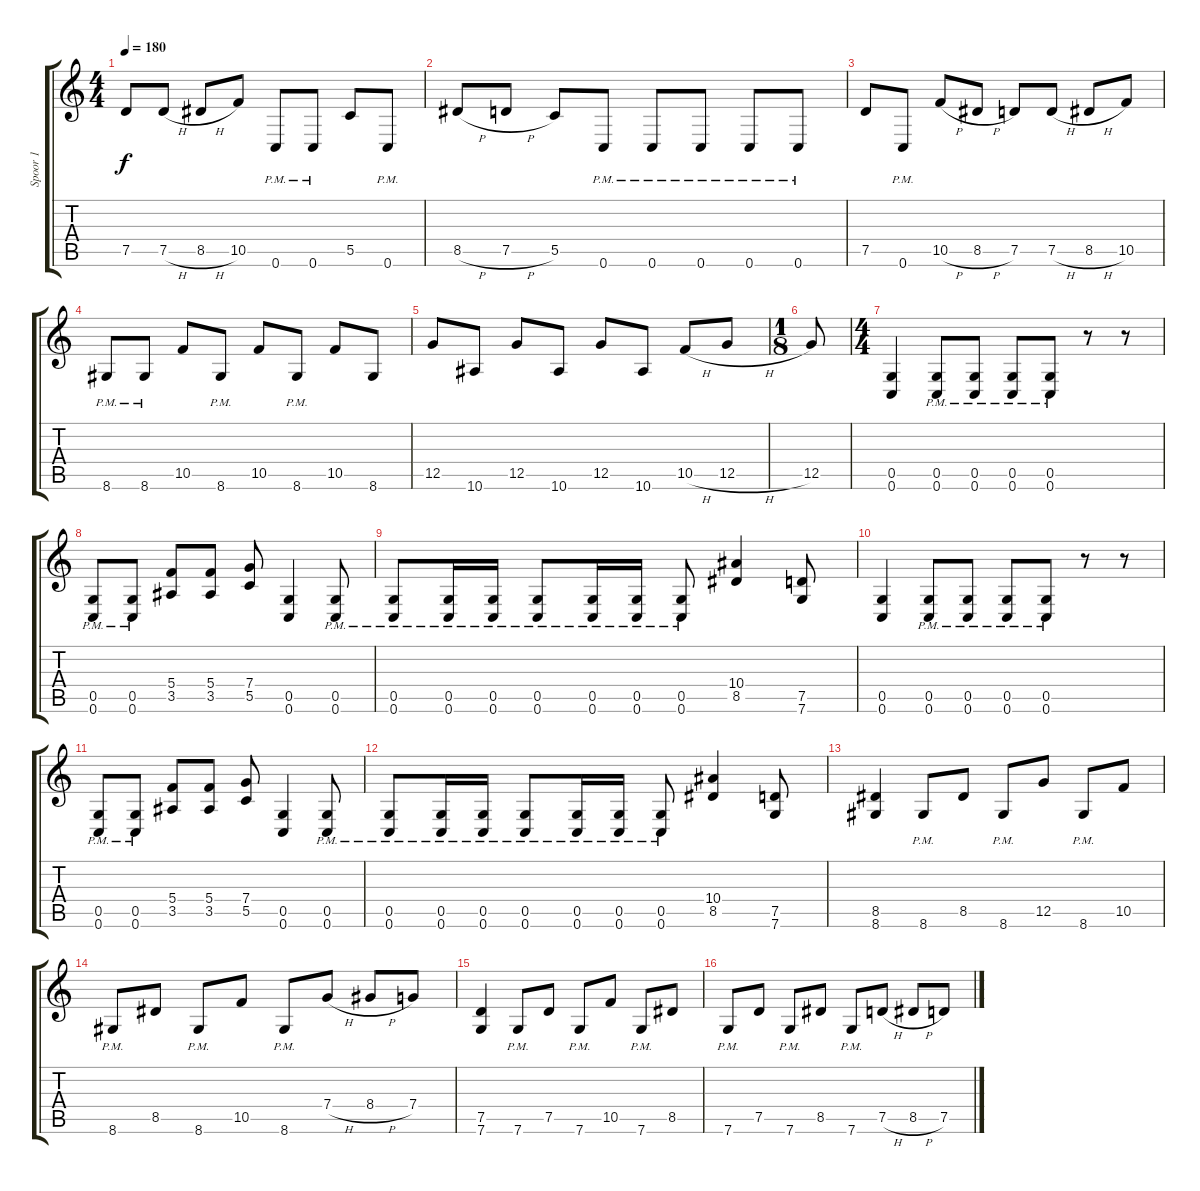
\track ("Spoor 1" "Spoor 1") {instrument distortionguitar}
\staff {score tabs}
\tuning (D4 A3 F3 C3 G2 C2) {hide}
\ts (4 4)
\tempo 180
\clef g2
\ks c
7.5.8{dy f} 7.5{h}.8 8.5{h}.8 10.5.8 0.6{pm}.8 0.6{pm}.8 5.5.8 0.6{pm}.8 |
8.5{h}.8 7.5{h}.8 5.5.8 0.6{pm}.8 0.6{pm}.8 0.6{pm}.8 0.6{pm}.8 0.6{pm}.8 |
7.5.8 0.6{pm}.8 10.5{h}.8 8.5{h}.8 7.5.8 7.5{h}.8 8.5{h}.8 10.5.8 |
8.6{pm}.8 8.6{pm}.8 10.5.8 8.6{pm}.8 10.5.8 8.6{pm}.8 10.5.8 8.6.8 |
12.5.8 10.6.8 12.5.8 10.6.8 12.5.8 10.6.8 10.5{h}.8 12.5{h}.8 |
\ts (1 8)
12.5.8 |
\ts (4 4)
(0.5 0.6).4 (0.5{pm} 0.6{pm}).8 (0.5{pm} 0.6{pm}).8 (0.5{pm} 0.6{pm}).8 (0.5{pm} 0.6{pm}).8 r.8 r.8 |
(0.5{pm} 0.6{pm}).8 (0.5{pm} 0.6{pm}).8 (5.4 3.5).8 (5.4 3.5).8 (7.4 5.5).8 (0.5 0.6).4 (0.5{pm} 0.6).8 |
(0.5{pm} 0.6).8 (0.5{pm} 0.6{pm}).16 (0.5{pm} 0.6{pm}).16 (0.5{pm} 0.6{pm}).8 (0.5{pm} 0.6{pm}).16 (0.5{pm} 0.6{pm}).16 (0.5{pm} 0.6{pm}).8 (10.4 8.5).4 (7.5 7.6).8 |
(0.5 0.6).4 (0.5{pm} 0.6{pm}).8 (0.5{pm} 0.6{pm}).8 (0.5{pm} 0.6{pm}).8 (0.5{pm} 0.6{pm}).8 r.8 r.8 |
(0.5{pm} 0.6{pm}).8 (0.5{pm} 0.6{pm}).8 (5.4 3.5).8 (5.4 3.5).8 (7.4 5.5).8 (0.5 0.6).4 (0.5{pm} 0.6).8 |
(0.5{pm} 0.6).8 (0.5{pm} 0.6{pm}).16 (0.5{pm} 0.6{pm}).16 (0.5{pm} 0.6{pm}).8 (0.5{pm} 0.6{pm}).16 (0.5{pm} 0.6{pm}).16 (0.5{pm} 0.6{pm}).8 (10.4 8.5).4 (7.5 7.6).8 |
(8.5 8.6).4 8.6{pm}.8 8.5.8 8.6{pm}.8 12.5.8 8.6{pm}.8 10.5.8 |
8.6{pm}.8 8.5.8 8.6{pm}.8 10.5.8 8.6{pm}.8 7.4{h}.8 8.4{h}.8 7.4.8 |
(7.5 7.6).4 7.6{pm}.8 7.5.8 7.6{pm}.8 10.5.8 7.6{pm}.8 8.5.8 |
7.6{pm}.8 7.5.8 7.6{pm}.8 8.5.8 7.6{pm}.8 7.5{h}.8 8.5{h}.8 7.5.8
